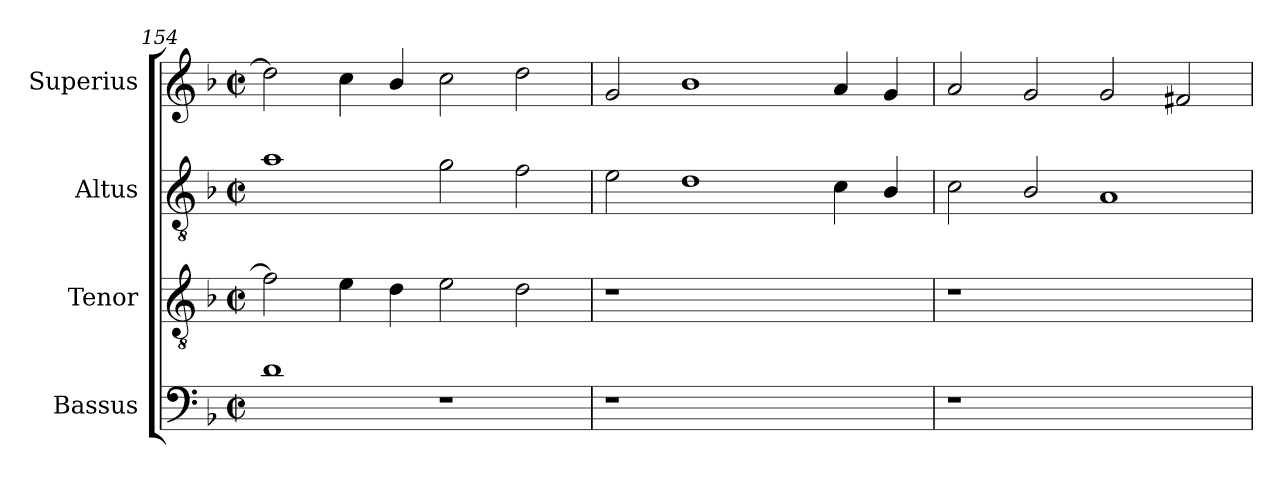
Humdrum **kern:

**kern	**kern	**kern	**kern
*part4	*part3	*part2	*part1
*staff4	*staff3	*staff2	*staff1
*I"Bassus	*I"Tenor	*I"Altus	*I"Superius
*I'B.	*I'T.	*	*I'S.
*clefF4	*clefGv2	*clefGv2	*clefG2
*	*ITrd7c12	*ITrd7c12	*
*k[b-]	*k[b-]	*k[b-]	*k[b-]
*F:	*F:	*F:	*F:
*M2/2	*M2/2	*M2/2	*M2/2
*met(c|)	*met(c|)	*met(c|)	*met(c|)
=154	=154	=154	=154
1di	2Fi\]	1Ai	2ddi\]
.	4Ei\	.	4cci\
.	4Di\	.	4b-i/
1r	2Ei\	2Gi\	2cci\
.	2Di\	2Fi\	2ddi\
=155	=155	=155	=155
!LO:N:vis=1	!LO:N:vis=1	!	!
1r	1r	2Ei\	2gi/
.	.	1Di	1b-i
1ryy	1ryy	.	.
.	.	4Ci\	4ai/
.	.	4BB-i/	4gi/
!!LO:LB:g=z
=156	=156	=156	=156
!LO:N:vis=1	!LO:N:vis=1	!	!
1r	1r	2Ci\	2ai/
.	.	2BB-i/	2gi/
1ryy	1ryy	1AAi	2gi/
.	.	.	2f#Xi/
=	=	=	=
*-	*-	*-	*-
